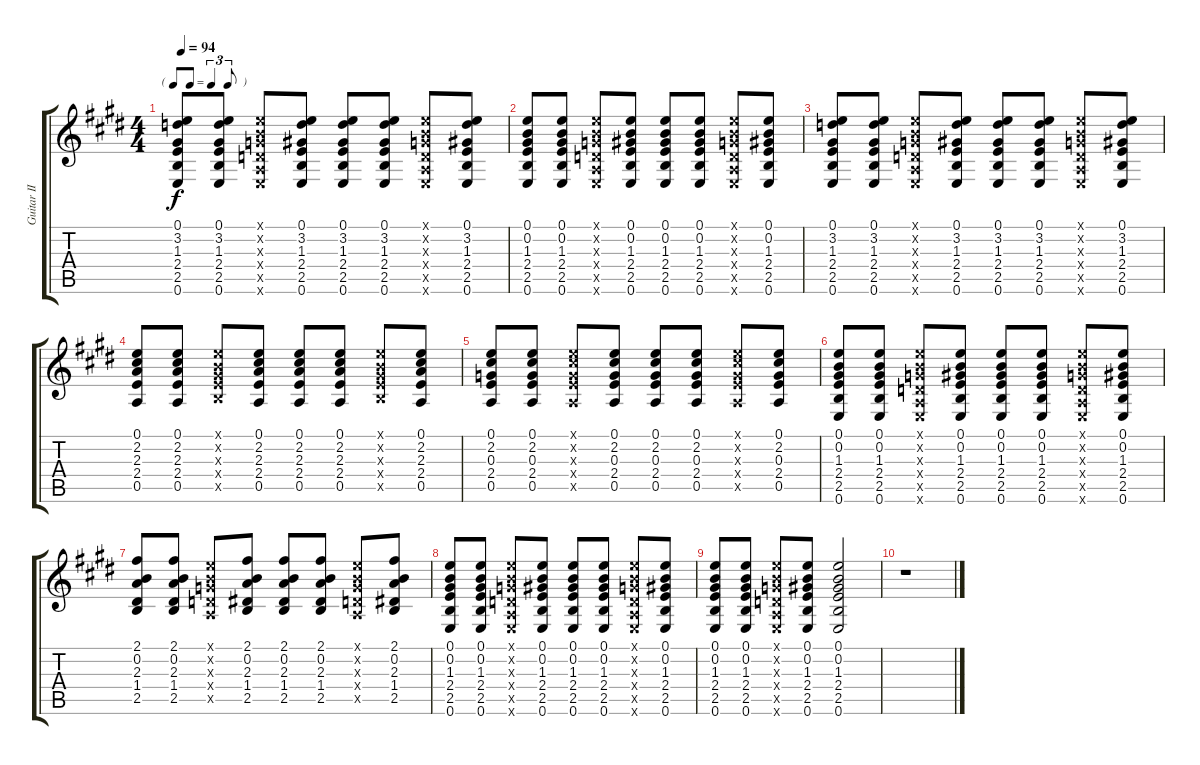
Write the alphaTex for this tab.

\track ("Guitar II [Andy]" "Guitar II ") {instrument acousticguitarnylon}
\staff {score tabs}
\tuning (E4 B3 G3 D3 A2 E2) {hide}
\ts (4 4)
\tf triplet8th
\tempo 94
\clef g2
\ks e
(0.1 3.2 1.3 2.4 2.5 0.6).8{dy f} (0.1 3.2 1.3 2.4 2.5 0.6).8 (0.1{x} 0.2{x} 0.3{x} 0.4{x} 0.5{x} 0.6{x}).8 (0.1 3.2 1.3 2.4 2.5 0.6).8 (0.1 3.2 1.3 2.4 2.5 0.6).8 (0.1 3.2 1.3 2.4 2.5 0.6).8 (0.1{x} 0.2{x} 0.3{x} 0.4{x} 0.5{x} 0.6{x}).8 (0.1 3.2 1.3 2.4 2.5 0.6).8 |
(0.1 0.2 1.3 2.4 2.5 0.6).8 (0.1 0.2 1.3 2.4 2.5 0.6).8 (0.1{x} 0.2{x} 0.3{x} 0.4{x} 0.5{x} 0.6{x}).8 (0.1 0.2 1.3 2.4 2.5 0.6).8 (0.1 0.2 1.3 2.4 2.5 0.6).8 (0.1 0.2 1.3 2.4 2.5 0.6).8 (0.1{x} 0.2{x} 0.3{x} 0.4{x} 0.5{x} 0.6{x}).8 (0.1 0.2 1.3 2.4 2.5 0.6).8 |
(0.1 3.2 1.3 2.4 2.5 0.6).8 (0.1 3.2 1.3 2.4 2.5 0.6).8 (0.1{x} 0.2{x} 0.3{x} 0.4{x} 0.5{x} 0.6{x}).8 (0.1 3.2 1.3 2.4 2.5 0.6).8 (0.1 3.2 1.3 2.4 2.5 0.6).8 (0.1 3.2 1.3 2.4 2.5 0.6).8 (0.1{x} 0.2{x} 0.3{x} 0.4{x} 0.5{x} 0.6{x}).8 (0.1 3.2 1.3 2.4 2.5 0.6).8 |
(0.1 2.2 2.3 2.4 0.5).8 (0.1 2.2 2.3 2.4 0.5).8 (0.1{x} 0.2{x} 1.3{x} 2.4{x} 2.5{x}).8 (0.1 2.2 2.3 2.4 0.5).8 (0.1 2.2 2.3 2.4 0.5).8 (0.1 2.2 2.3 2.4 0.5).8 (0.1{x} 0.2{x} 1.3{x} 2.4{x} 2.5{x}).8 (0.1 2.2 2.3 2.4 0.5).8 |
(0.1 2.2 0.3 2.4 0.5).8 (0.1 2.2 0.3 2.4 0.5).8 (0.1{x} 2.2{x} 0.3{x} 2.4{x} 0.5{x}).8 (0.1 2.2 0.3 2.4 0.5).8 (0.1 2.2 0.3 2.4 0.5).8 (0.1 2.2 0.3 2.4 0.5).8 (0.1{x} 2.2{x} 0.3{x} 2.4{x} 0.5{x}).8 (0.1 2.2 0.3 2.4 0.5).8 |
(0.1 0.2 1.3 2.4 2.5 0.6).8 (0.1 0.2 1.3 2.4 2.5 0.6).8 (0.1{x} 0.2{x} 0.3{x} 0.4{x} 0.5{x} 0.6{x}).8 (0.1 0.2 1.3 2.4 2.5 0.6).8 (0.1 0.2 1.3 2.4 2.5 0.6).8 (0.1 0.2 1.3 2.4 2.5 0.6).8 (0.1{x} 0.2{x} 0.3{x} 0.4{x} 0.5{x} 0.6{x}).8 (0.1 0.2 1.3 2.4 2.5 0.6).8 |
(2.1 0.2 2.3 1.4 2.5).8 (2.1 0.2 2.3 1.4 2.5).8 (0.1{x} 0.2{x} 0.3{x} 0.4{x} 0.5{x}).8 (2.1 0.2 2.3 1.4 2.5).8 (2.1 0.2 2.3 1.4 2.5).8 (2.1 0.2 2.3 1.4 2.5).8 (0.1{x} 0.2{x} 0.3{x} 0.4{x} 0.5{x}).8 (2.1 0.2 2.3 1.4 2.5).8 |
(0.1 0.2 1.3 2.4 2.5 0.6).8 (0.1 0.2 1.3 2.4 2.5 0.6).8 (0.1{x} 0.2{x} 0.3{x} 0.4{x} 0.5{x} 0.6{x}).8 (0.1 0.2 1.3 2.4 2.5 0.6).8 (0.1 0.2 1.3 2.4 2.5 0.6).8 (0.1 0.2 1.3 2.4 2.5 0.6).8 (0.1{x} 0.2{x} 0.3{x} 0.4{x} 0.5{x} 0.6{x}).8 (0.1 0.2 1.3 2.4 2.5 0.6).8 |
(0.1 0.2 1.3 2.4 2.5 0.6).8 (0.1 0.2 1.3 2.4 2.5 0.6).8 (0.1{x} 0.2{x} 0.3{x} 0.4{x} 0.5{x} 0.6{x}).8 (0.1 0.2 1.3 2.4 2.5 0.6).8 (0.1 0.2 1.3 2.4 2.5 0.6).2 |
r.1
